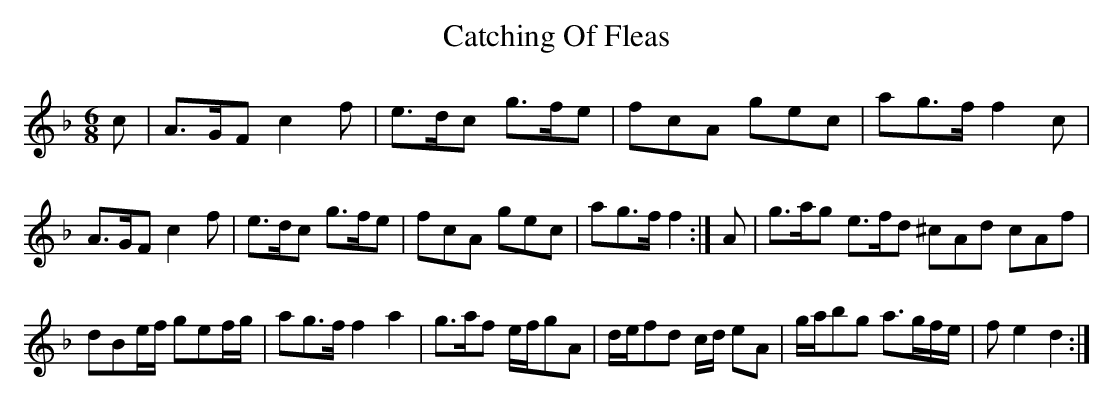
X:1
T:Catching Of Fleas
M:6/8
L:1/8
K:F
c| A>GF c2 f| e>dc g>fe| fcA gec| ag>f f2 c| A>GF c2 f| e>dc g>fe |fcA gec| ag>f f2:|A |g>ag e>fd ^cAd cAf| dBe/2f/2 gef/2g/2 | ag>f f2 a2| g>af e/2f/2gA| d/2e/2fd c/2d/2 eA| g/2a/2bg a>gf/2e/2|f e2 d2:|
